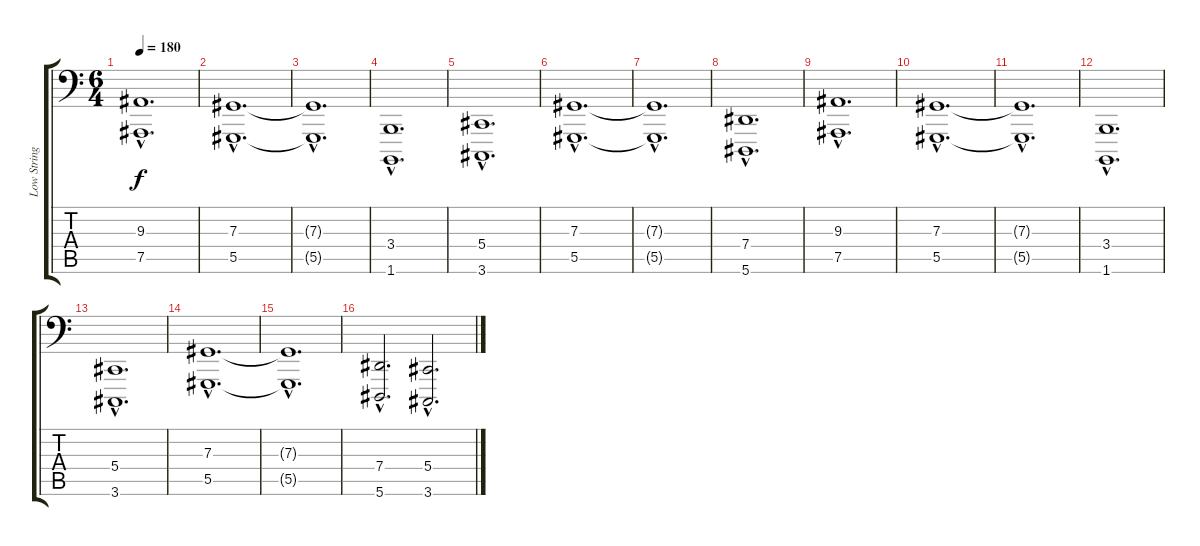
\track ("Low Strings" "Low String") {instrument stringensemble1}
\staff {score tabs}
\tuning (B2 Gb2 Db2 Ab1 Eb1 Bb0) {hide}
\ts (6 4)
\tempo 180
\clef f4
\ks c
(9.3{hac} 7.5{hac}).1{d dy f} |
(7.3{hac} 5.5{hac}).1{d} |
(7.3{hac t} 5.5{hac t}).1{d} |
(3.4{hac} 1.6{hac}).1{d} |
(5.4{hac} 3.6{hac}).1{d} |
(7.3{hac} 5.5{hac}).1{d} |
(7.3{hac t} 5.5{hac t}).1{d} |
(7.4{hac} 5.6{hac}).1{d} |
(9.3{hac} 7.5{hac}).1{d} |
(7.3{hac} 5.5{hac}).1{d} |
(7.3{hac t} 5.5{hac t}).1{d} |
(3.4{hac} 1.6{hac}).1{d} |
(5.4{hac} 3.6{hac}).1{d} |
(7.3{hac} 5.5{hac}).1{d} |
(7.3{hac t} 5.5{hac t}).1{d} |
(7.4{hac} 5.6{hac}).2{d} (5.4{hac} 3.6{hac}).2{d}
